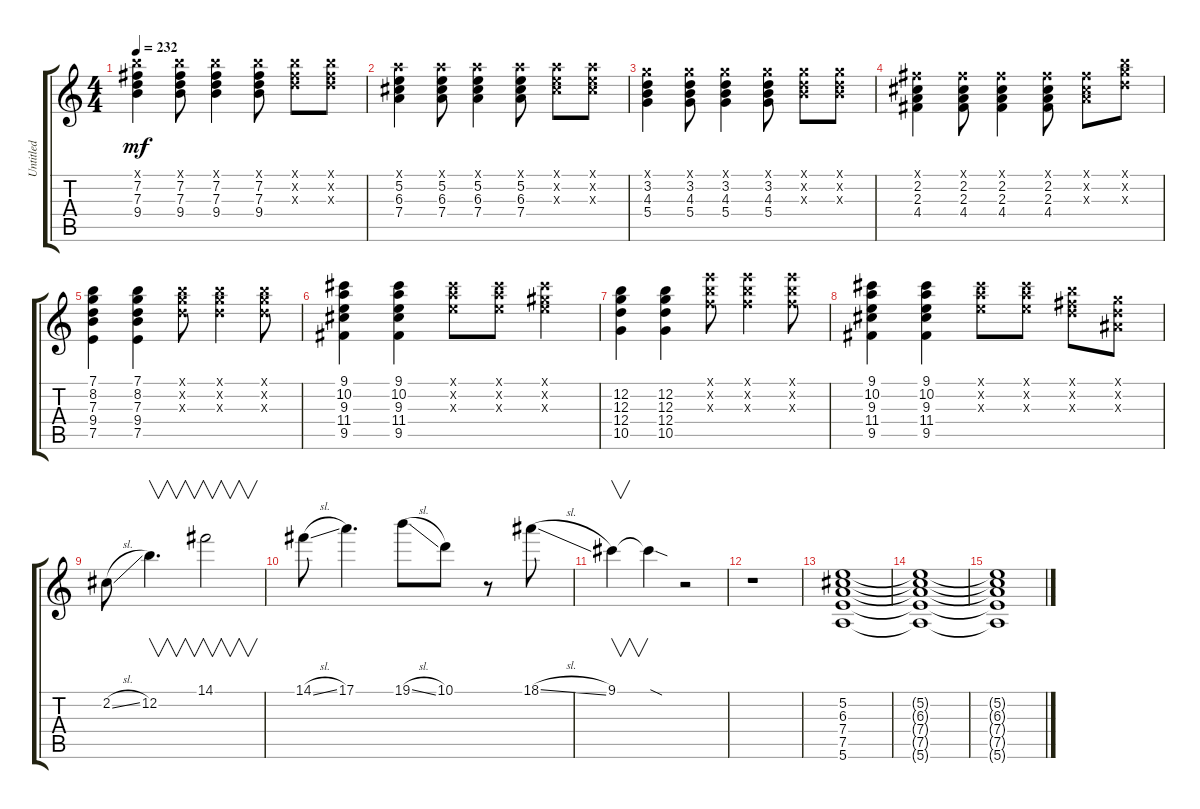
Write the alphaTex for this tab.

\track ("Untitled" "Untitled") {instrument electricbasspick}
\staff {score tabs}
\tuning (E4 B3 G3 D3 A2 E2) {hide}
\ts (4 4)
\tempo 232
\clef g2
\ks c
(7.1{x} 7.2 7.3 9.4).4{dy mf} (7.1{x} 7.2 7.3 9.4).8 (7.1{x} 7.2 7.3 9.4).4 (7.1{x} 7.2 7.3 9.4).8 (7.1{x} 7.2{x} 7.3{x}).8 (7.1{x} 7.2{x} 7.3{x}).8 |
(5.1{x} 5.2 6.3 7.4).4 (5.1{x} 5.2 6.3 7.4).8 (5.1{x} 5.2 6.3 7.4).4 (5.1{x} 5.2 6.3 7.4).8 (5.1{x} 5.2{x} 6.3{x}).8 (5.1{x} 5.2{x} 6.3{x}).8 |
(3.1{x} 3.2 4.3 5.4).4 (3.1{x} 3.2 4.3 5.4).8 (3.1{x} 3.2 4.3 5.4).4 (3.1{x} 3.2 4.3 5.4).8 (3.1{x} 3.2{x} 4.3{x}).8 (3.1{x} 3.2{x} 4.3{x}).8 |
(2.1{x} 2.2 2.3 4.4).4 (2.1{x} 2.2 2.3 4.4).8 (2.1{x} 2.2 2.3 4.4).4 (2.1{x} 2.2 2.3 4.4).8 (2.1{x} 2.2{x} 2.3{x}).8 (7.1{x} 8.2{x} 7.3{x}).8 |
(7.1 8.2 7.3 9.4 7.5).4 (7.1 8.2 7.3 9.4 7.5).4 (7.1{x} 8.2{x} 7.3{x}).8 (7.1{x} 8.2{x} 7.3{x}).4 (7.1{x} 8.2{x} 7.3{x}).8 |
(9.1 10.2 9.3 11.4 9.5).4 (9.1 10.2 9.3 11.4 9.5).4 (9.1{x} 10.2{x} 9.3{x}).8 (9.1{x} 10.2{x} 9.3{x}).8 (9.1{x} 9.2{x} 9.3{x}).4 |
(12.2 12.3 12.4 10.5).4 (12.2 12.3 12.4 10.5).4 (12.1{x} 12.2{x} 10.3{x}).8 (12.1{x} 12.2{x} 10.3{x}).4 (12.1{x} 12.2{x} 10.3{x}).8 |
(9.1 10.2 9.3 11.4 9.5).4 (9.1 10.2 9.3 11.4 9.5).4 (9.1{x} 10.2{x} 9.3{x}).8 (9.1{x} 10.2{x} 9.3{x}).8 (7.1{x} 7.2{x} 7.3{x}).8 (3.1{x} 3.2{x} 3.3{x}).8 |
2.2{sl}.8 12.2.4{v d} 14.1.2{v} |
14.1{sl}.8 17.1.4{d} 19.1{sl}.8 10.1.8 r.8 18.1{sl}.8 |
9.1.4{v} 9.1{sod t}.4 r.2 |
r.1 |
(5.2 6.3 7.4 7.5 5.6).1 |
(5.2{t} 6.3{t} 7.4{t} 7.5{t} 5.6{t}).1 |
(5.2{t} 6.3{t} 7.4{t} 7.5{t} 5.6{t}).1
